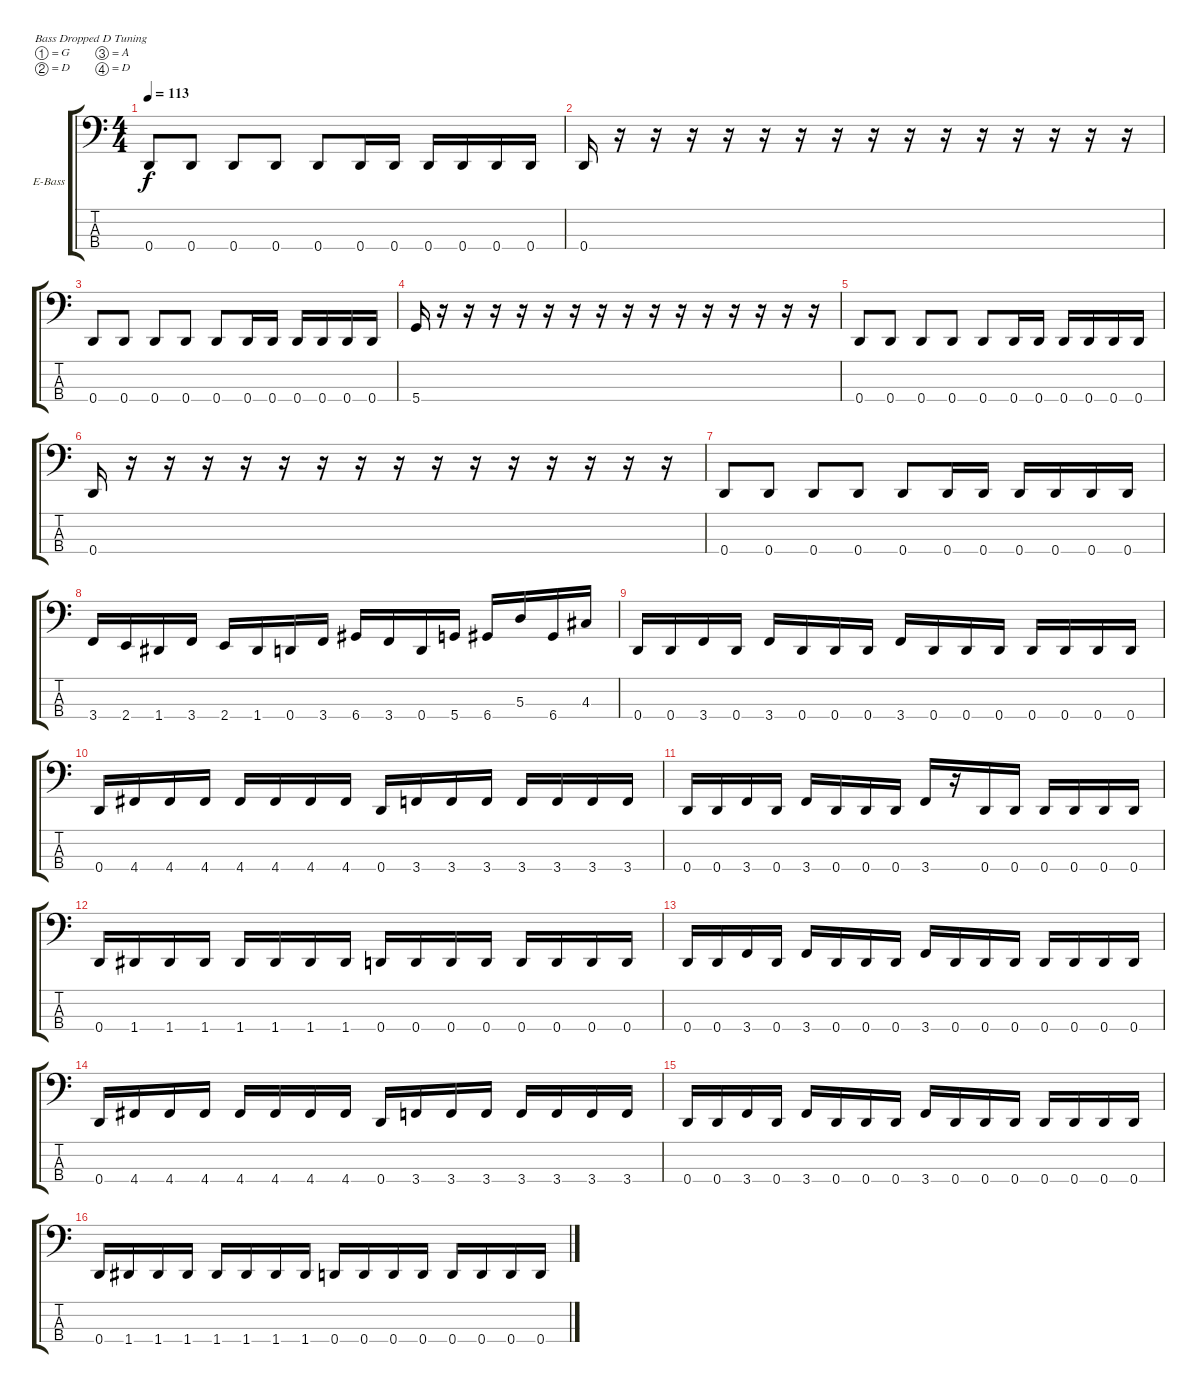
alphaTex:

\bracketExtendMode groupsimilarinstruments
\firstSystemTrackNameOrientation horizontal
\otherSystemsTrackNameOrientation horizontal
\track ("Bass" "E-Bass") {instrument electricbassfinger}
\staff {score tabs}
\tuning (G2 D2 A1 D1)
\ts (4 4)
\tempo 113
\clef f4
\ks c
0.4.8{dy f} 0.4.8 0.4.8 0.4.8 0.4.8 0.4.16 0.4.16 0.4.16 0.4.16 0.4.16 0.4.16 |
0.4.16 r.16 r.16 r.16 r.16 r.16 r.16 r.16 r.16 r.16 r.16 r.16 r.16 r.16 r.16 r.16 |
0.4.8 0.4.8 0.4.8 0.4.8 0.4.8 0.4.16 0.4.16 0.4.16 0.4.16 0.4.16 0.4.16 |
5.4.16 r.16 r.16 r.16 r.16 r.16 r.16 r.16 r.16 r.16 r.16 r.16 r.16 r.16 r.16 r.16 |
0.4.8 0.4.8 0.4.8 0.4.8 0.4.8 0.4.16 0.4.16 0.4.16 0.4.16 0.4.16 0.4.16 |
0.4.16 r.16 r.16 r.16 r.16 r.16 r.16 r.16 r.16 r.16 r.16 r.16 r.16 r.16 r.16 r.16 |
0.4.8 0.4.8 0.4.8 0.4.8 0.4.8 0.4.16 0.4.16 0.4.16 0.4.16 0.4.16 0.4.16 |
3.4.16 2.4.16 1.4.16 3.4.16 2.4.16 1.4.16 0.4.16 3.4.16 6.4.16 3.4.16 0.4.16 5.4.16 6.4.16 5.3.16 6.4.16 4.3.16 |
0.4.16 0.4.16 3.4.16 0.4.16 3.4.16 0.4.16 0.4.16 0.4.16 3.4.16 0.4.16 0.4.16 0.4.16 0.4.16 0.4.16 0.4.16 0.4.16 |
0.4.16 4.4.16 4.4.16 4.4.16 4.4.16 4.4.16 4.4.16 4.4.16 0.4.16 3.4.16 3.4.16 3.4.16 3.4.16 3.4.16 3.4.16 3.4.16 |
0.4.16 0.4.16 3.4.16 0.4.16 3.4.16 0.4.16 0.4.16 0.4.16 3.4.16 r.16 0.4.16 0.4.16 0.4.16 0.4.16 0.4.16 0.4.16 |
0.4.16 1.4.16 1.4.16 1.4.16 1.4.16 1.4.16 1.4.16 1.4.16 0.4.16 0.4.16 0.4.16 0.4.16 0.4.16 0.4.16 0.4.16 0.4.16 |
0.4.16 0.4.16 3.4.16 0.4.16 3.4.16 0.4.16 0.4.16 0.4.16 3.4.16 0.4.16 0.4.16 0.4.16 0.4.16 0.4.16 0.4.16 0.4.16 |
0.4.16 4.4.16 4.4.16 4.4.16 4.4.16 4.4.16 4.4.16 4.4.16 0.4.16 3.4.16 3.4.16 3.4.16 3.4.16 3.4.16 3.4.16 3.4.16 |
0.4.16 0.4.16 3.4.16 0.4.16 3.4.16 0.4.16 0.4.16 0.4.16 3.4.16 0.4.16 0.4.16 0.4.16 0.4.16 0.4.16 0.4.16 0.4.16 |
0.4.16 1.4.16 1.4.16 1.4.16 1.4.16 1.4.16 1.4.16 1.4.16 0.4.16 0.4.16 0.4.16 0.4.16 0.4.16 0.4.16 0.4.16 0.4.16
